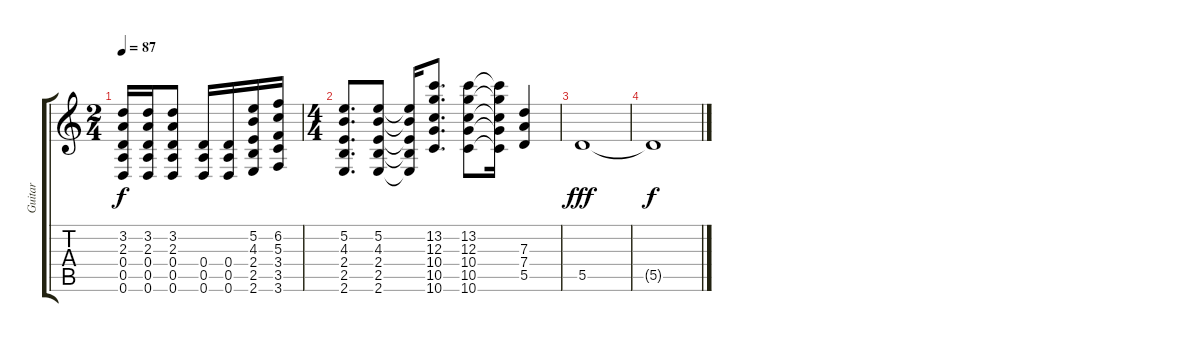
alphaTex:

\track ("Guitar" "Guitar") {instrument overdrivenguitar}
\staff {score tabs}
\tuning (E4 B3 G3 D3 A2 D2) {hide}
\ts (2 4)
\tempo 87
\clef g2
\ks c
(3.2{t} 2.3{t} 0.4{t} 0.5{t} 0.6{t}).16{dy f} (3.2 2.3 0.4 0.5 0.6).16 (3.2 2.3 0.4 0.5 0.6).8 (0.4 0.5 0.6).16 (0.4 0.5 0.6).16 (5.2 4.3 2.4 2.5 2.6).16 (6.2 5.3 3.4 3.5 3.6).16 |
\ts (4 4)
(5.2 4.3 2.4 2.5 2.6).8{d} (5.2 4.3 2.4 2.5 2.6).8 (5.2{t} 4.3{t} 2.4{t} 2.5{t} 2.6{t}).16 (13.2 12.3 10.4 10.5 10.6).8{d} (13.2 12.3 10.4 10.5 10.6).8 (13.2{t} 12.3{t} 10.4{t} 10.5{t} 10.6{t}).16 (7.3 7.4 5.5).4 |
5.5.1{dy fff volume 0} |
5.5{t}.1{dy f}
